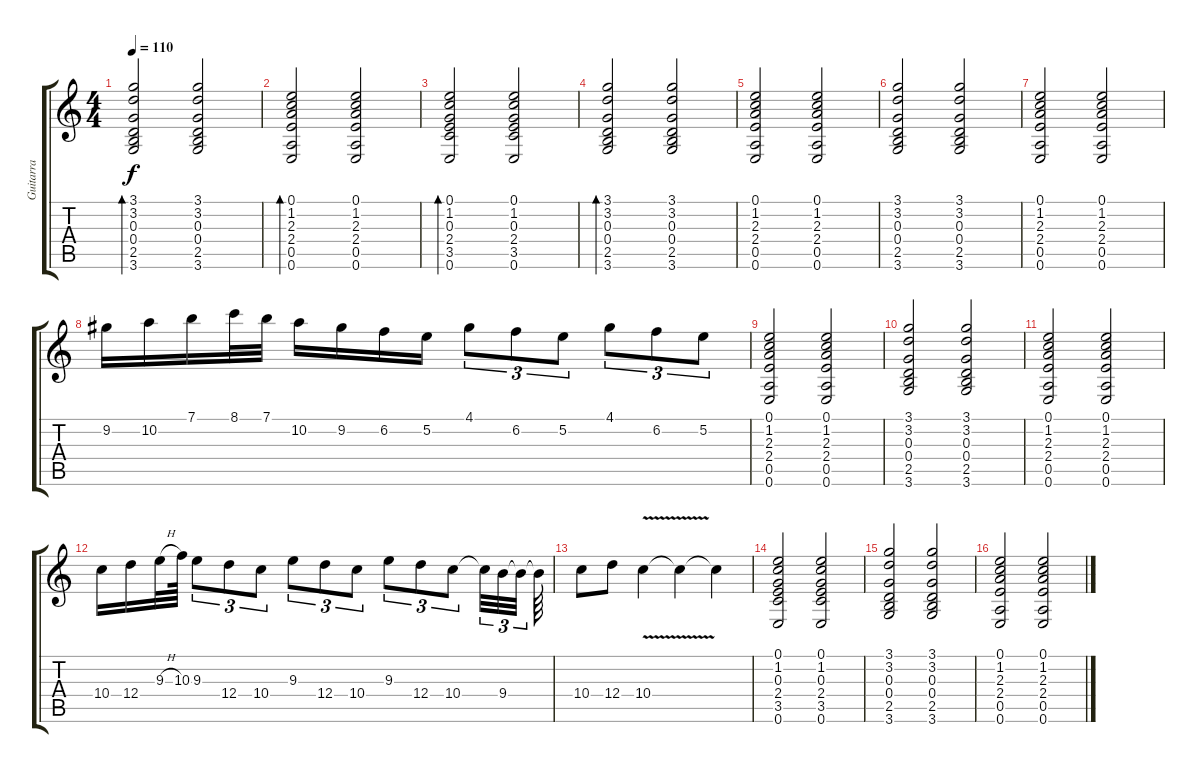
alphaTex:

\track ("Guitarra" "Guitarra") {instrument acousticguitarsteel}
\staff {score tabs}
\tuning (E4 B3 G3 D3 A2 E2) {hide}
\ts (4 4)
\tempo 110
\clef g2
\ks c
(3.1 3.2 0.3 0.4 2.5 3.6).2{bd 120 dy f} (3.1 3.2 0.3 0.4 2.5 3.6).2 |
(0.1 1.2 2.3 2.4 0.5 0.6).2{bd 120} (0.1 1.2 2.3 2.4 0.5 0.6).2 |
(0.1 1.2 0.3 2.4 3.5 0.6).2{bd 120} (0.1 1.2 0.3 2.4 3.5 0.6).2 |
(3.1 3.2 0.3 0.4 2.5 3.6).2{bd 120} (3.1 3.2 0.3 0.4 2.5 3.6).2 |
(0.1 1.2 2.3 2.4 0.5 0.6).2 (0.1 1.2 2.3 2.4 0.5 0.6).2 |
(3.1 3.2 0.3 0.4 2.5 3.6).2 (3.1 3.2 0.3 0.4 2.5 3.6).2 |
(0.1 1.2 2.3 2.4 0.5 0.6).2 (0.1 1.2 2.3 2.4 0.5 0.6).2 |
9.2.16 10.2.16 7.1.16 8.1.32 7.1.32 10.2.16 9.2.16 6.2.16 5.2.16 4.1.8{tu (3 2)} 6.2.8{tu (3 2)} 5.2.8{tu (3 2)} 4.1.8{tu (3 2)} 6.2.8{tu (3 2)} 5.2.8{tu (3 2)} |
(0.1 1.2 2.3 2.4 0.5 0.6).2 (0.1 1.2 2.3 2.4 0.5 0.6).2 |
(3.1 3.2 0.3 0.4 2.5 3.6).2 (3.1 3.2 0.3 0.4 2.5 3.6).2 |
(0.1 1.2 2.3 2.4 0.5 0.6).2 (0.1 1.2 2.3 2.4 0.5 0.6).2 |
10.4.16 12.4.16 9.3{h}.32 10.3.64 9.3.8{tu (3 2)} 12.4.8{tu (3 2)} 10.4.8{tu (3 2)} 9.3.8{tu (3 2)} 12.4.8{tu (3 2)} 10.4.8{tu (3 2)} 9.3.8{tu (3 2)} 12.4.8{tu (3 2)} 10.4.8{tu (3 2)} 10.4{t}.32{tu (3 2)} 9.4.32{tu (3 2)} 9.4{t}.32{tu (3 2)} 9.4{t}.64 |
10.4.8 12.4.8 10.4{v}.4 10.4{t}.4 10.4{t}.4 |
(0.1 1.2 0.3 2.4 3.5 0.6).2 (0.1 1.2 0.3 2.4 3.5 0.6).2 |
(3.1 3.2 0.3 0.4 2.5 3.6).2 (3.1 3.2 0.3 0.4 2.5 3.6).2 |
(0.1 1.2 2.3 2.4 0.5 0.6).2 (0.1 1.2 2.3 2.4 0.5 0.6).2
